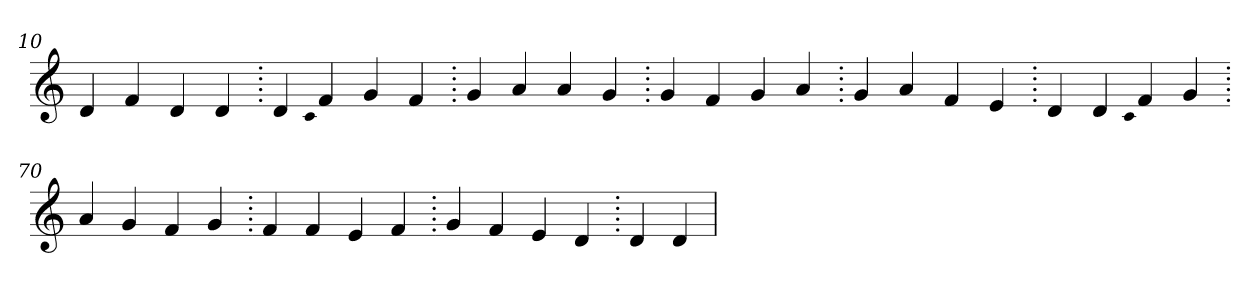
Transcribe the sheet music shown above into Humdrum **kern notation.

**kern
*part1
*staff1
*clefG2
=10.
4d
4f
4d
4d
=20.
4d
qqc
4f
4g
4f
=30.
4g
4a
4a
4g
=40.
4g
4f
4g
4a
=50.
4g
4a
4f
4e
=60.
4d
4d
qqc
4f
4g
=70.
4a
4g
4f
4g
=80.
4f
4f
4e
4f
=90.
4g
4f
4e
4d
=100.
4d
4d
=
*-
